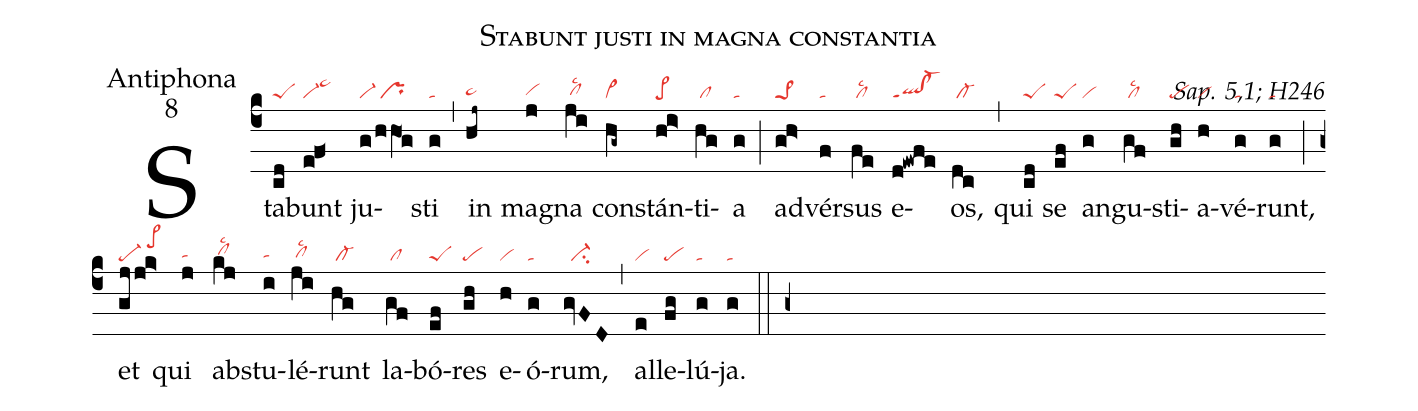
name:Stabunt justi in magna constantia;
office-part:Antiphona;
mode:8;
commentary:Sap. 5,1; H246;
nabc-lines:1;
%%
(c4) Sta(cd|peS)bunt(ef<|vi-pe~hj) ju(g|vi-|/hhO1g|/pr)sti(g|ta) (,)
in(hj~|pe~hg) ma(j|vihg)gna(ji|/clhglsc2) con(hg~|cl~)stán(hi>|pe>)ti(hg|/cl)a(g|ta) (;)
ad(gh>|pe>1)vér(f|ta)sus(fe|/cllsc2) e(d!ewfe|ql!cl-ppt1)os,(dc|/cl-) (,)
qui(cd|peS) se(ef|peS) an(g|vi)gu(gf|/cllsc2)sti(gh|pe)a(h|vi)vé(g|ta)runt,(g|ta) (;)
et(gj/jk>|pe-/pe>hk) qui(j|tahg) ab(kj|/clhhlsc2)stu(i|tahg)lé(ji|/clhglsc2)runt(hg|/cl-)
la(gf|/cl)bó(ef|peS)res(gh|pe) e(h|vi)ó(g|ta)rum,(gvFD|//ci-) (,)
al(e|vi)le(fg|pe)lú(g|ta)ja.(g|ta) (::g+)
